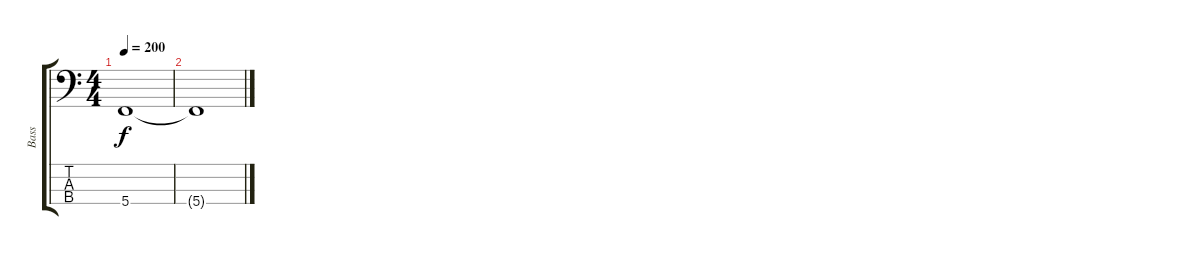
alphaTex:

\track ("Bass" "Bass") {instrument electricbasspick}
\staff {score tabs}
\tuning (F2 C2 G1 C1) {hide}
\ts (4 4)
\tempo 200
\clef f4
\ks c
5.4{t}.1{dy f} |
5.4{t}.1
